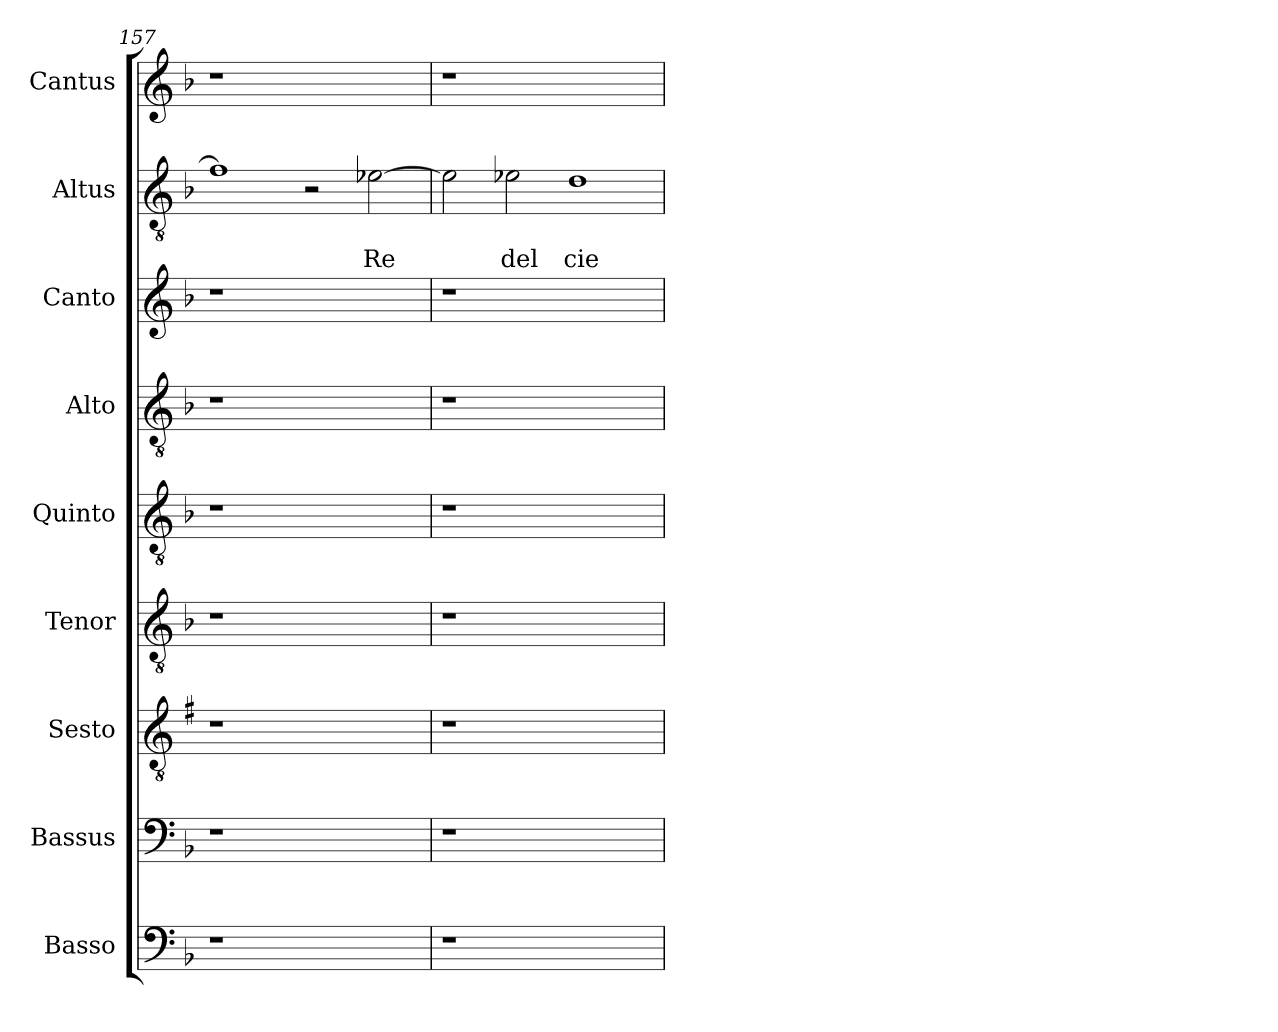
**kern	**kern	**kern	**kern	**kern	**kern	**kern	**kern	**text	**text	**kern
*part9	*part8	*part7	*part6	*part5	*part4	*part3	*part2	*part2	*part2	*part1
*staff9	*staff8	*staff7	*staff6	*staff5	*staff4	*staff3	*staff2	*staff2	*staff2	*staff1
*I"Basso	*I"Bassus	*I"Sesto	*I"Tenor	*I"Quinto	*I"Alto	*I"Canto	*I"Altus	*	*	*I"Cantus
*	*	*I'Sesto	*I'Tenor	*I'Quinto	*I'Alto	*I'Canto	*I'Altus	*	*	*I'Cantus
*clefF4	*clefF4	*clefGv2	*clefGv2	*clefGv2	*clefGv2	*clefG2	*clefGv2	*	*	*clefG2
*k[b-]	*k[b-]	*k[f#]	*k[b-]	*k[b-]	*k[b-]	*k[b-]	*k[b-]	*	*	*k[b-]
*F:	*F:	*G:	*F:	*F:	*F:	*F:	*F:	*	*	*F:
=157	=157	=157	=157	=157	=157	=157	=157	=157	=157	=157
1r	1r	1r	1r	1r	1r	1r	1f]	.	.	1r
1ryy	1ryy	1ryy	1ryy	1ryy	1ryy	1ryy	2r	.	.	1ryy
!	!	!	!	!	!	!	!	!	!LO:LY:b	!
.	.	.	.	.	.	.	[>2e-X\	.	Re	.
=158	=158	=158	=158	=158	=158	=158	=158	=158	=158	=158
1r	1r	1r	1r	1r	1r	1r	2e-\]	.	.	1r
!	!	!	!	!	!	!	!	!	!LO:LY:b	!
.	.	.	.	.	.	.	2e-X\	.	del	.
!	!	!	!	!	!	!	!	!	!LO:LY:b	!
1ryy	1ryy	1ryy	1ryy	1ryy	1ryy	1ryy	1d	.	cie	1ryy
=	=	=	=	=	=	=	=	=	=	=
*-	*-	*-	*-	*-	*-	*-	*-	*-	*-	*-
